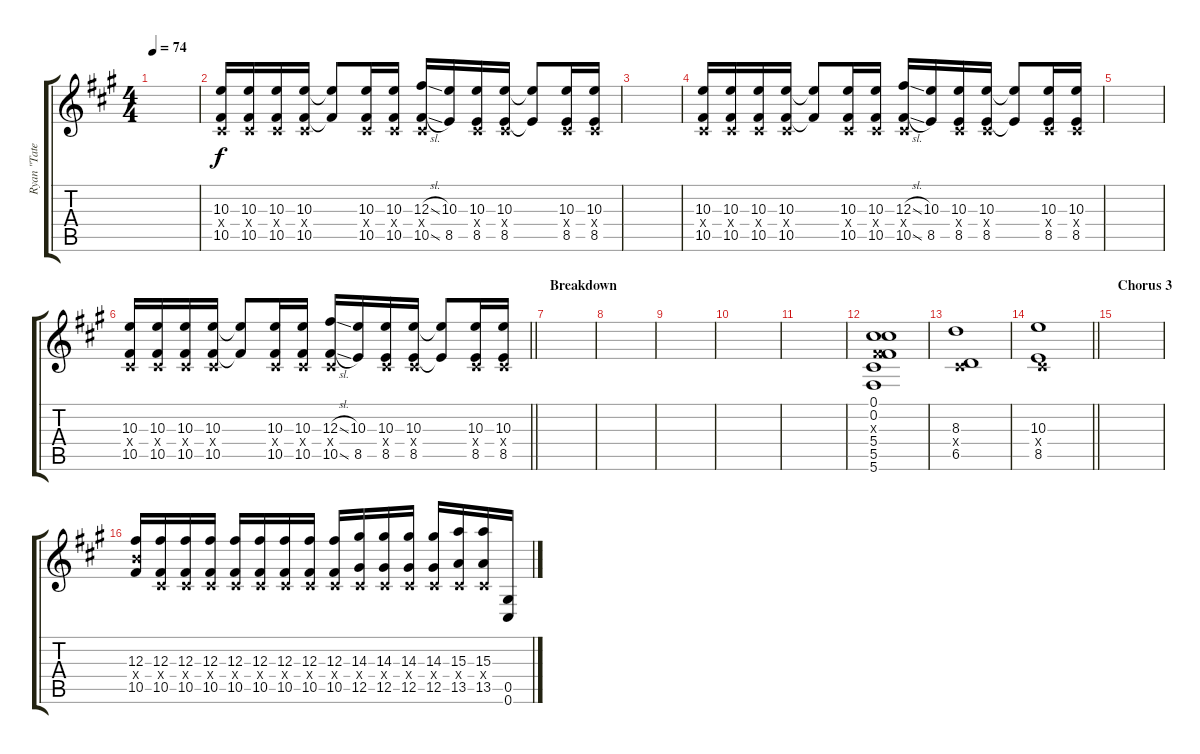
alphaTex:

\track ("Ryan \"Tater\" Johnson" "Ryan \"Tate") {instrument distortionguitar}
\staff {score tabs}
\tuning (Db4 Db4 Gb3 Db3 Ab2 Db2) {hide}
\ts (4 4)
\tempo 74
\clef g2
\ks f#minor
|
(10.3 0.4{x} 10.5).16 (10.3 0.4{x} 10.5).16 (10.3 0.4{x} 10.5).16 (10.3 0.4{x} 10.5).16 (10.3{t} 10.5{t}).8 (10.3 0.4{x} 10.5).16 (10.3 0.4{x} 10.5).16 (12.3{sl} 0.4{x} 10.5{sl}).16 (10.3 8.5).16 (10.3 0.4{x} 8.5).16 (10.3 0.4{x} 8.5).16 (10.3{t} 8.5{t}).8 (10.3 0.4{x} 8.5).16 (10.3 0.4{x} 8.5).16 |
|
(10.3 0.4{x} 10.5).16 (10.3 0.4{x} 10.5).16 (10.3 0.4{x} 10.5).16 (10.3 0.4{x} 10.5).16 (10.3{t} 10.5{t}).8 (10.3 0.4{x} 10.5).16 (10.3 0.4{x} 10.5).16 (12.3{sl} 0.4{x} 10.5{sl}).16 (10.3 8.5).16 (10.3 0.4{x} 8.5).16 (10.3 0.4{x} 8.5).16 (10.3{t} 8.5{t}).8 (10.3 0.4{x} 8.5).16 (10.3 0.4{x} 8.5).16 |
|
\barLineRight lightlight
(10.3 0.4{x} 10.5).16 (10.3 0.4{x} 10.5).16 (10.3 0.4{x} 10.5).16 (10.3 0.4{x} 10.5).16 (10.3{t} 10.5{t}).8 (10.3 0.4{x} 10.5).16 (10.3 0.4{x} 10.5).16 (12.3{sl} 0.4{x} 10.5{sl}).16 (10.3 8.5).16 (10.3 0.4{x} 8.5).16 (10.3 0.4{x} 8.5).16 (10.3{t} 8.5{t}).8 (10.3 0.4{x} 8.5).16 (10.3 0.4{x} 8.5).16 |
\section ("" "Breakdown")
|
|
|
|
|
(0.1 0.2 0.3{x} 5.4 5.5 5.6).1{volume 13} |
(8.3 0.4{x} 6.5).1 |
\barLineRight lightlight
(10.3 0.4{x} 8.5).1 |
\section ("" "Chorus 3")
|
(12.3 10.4{x} 10.5).16 (12.3 0.4{x} 10.5).16 (12.3 0.4{x} 10.5).16 (12.3 0.4{x} 10.5).16 (12.3 0.4{x} 10.5).16 (12.3 0.4{x} 10.5).16 (12.3 0.4{x} 10.5).16 (12.3 0.4{x} 10.5).16 (12.3 0.4{x} 10.5).16 (14.3 0.4{x} 12.5).16 (14.3 0.4{x} 12.5).16 (14.3 0.4{x} 12.5).16 (14.3 0.4{x} 12.5).16 (15.3 0.4{x} 13.5).16 (15.3 0.4{x} 13.5).16 (0.5 0.6).16
